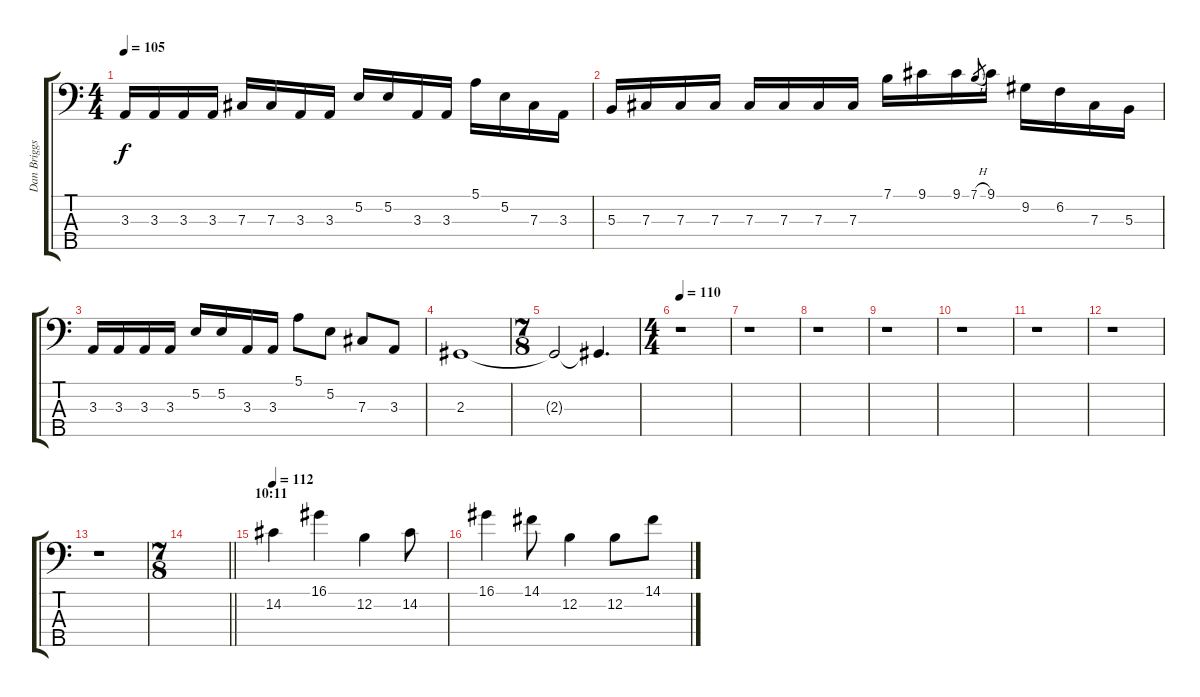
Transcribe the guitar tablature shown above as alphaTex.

\track ("Dan Briggs" "Dan Briggs") {instrument electricbassfinger}
\staff {score tabs}
\tuning (E2 B1 Gb1 Db1 Ab0) {hide}
\ts (4 4)
\tempo 105
\clef f4
\ks c
3.3.16{dy f} 3.3.16 3.3.16 3.3.16 7.3.16 7.3.16 3.3.16 3.3.16 5.2.16 5.2.16 3.3.16 3.3.16 5.1.16 5.2.16 7.3.16 3.3.16 |
5.3.16 7.3.16 7.3.16 7.3.16 7.3.16 7.3.16 7.3.16 7.3.16 7.1.16 9.1.16 9.1.16 7.1{h}.8{gr} 9.1.16 9.2.16 6.2.16 7.3.16 5.3.16 |
3.3.16 3.3.16 3.3.16 3.3.16 5.2.16 5.2.16 3.3.16 3.3.16 5.1.8 5.2.8 7.3.8 3.3.8 |
2.3.1 |
\ts (7 8)
2.3{t}.2 2.3{t}.4{d} |
\ts (4 4)
\tempo 110
r.1 |
r.1 |
r.1 |
r.1 |
r.1 |
r.1 |
r.1 |
r.1 |
\ts (7 8)
\barLineRight lightlight
|
\section ("" "10:11")
\tempo 112
14.2.4 16.1.4 12.2.4 14.2.8 |
16.1.4 14.1.8 12.2.4 12.2.8 14.1.8
